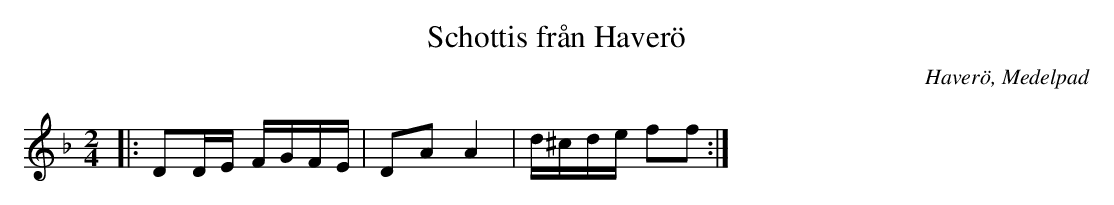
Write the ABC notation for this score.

X:1
T:Schottis från Haverö
O:Haverö, Medelpad
M:2/4
L:1/16
K:Dm
|: D2DE FGFE | D2A2 A4 | d^cde f2f2:|
